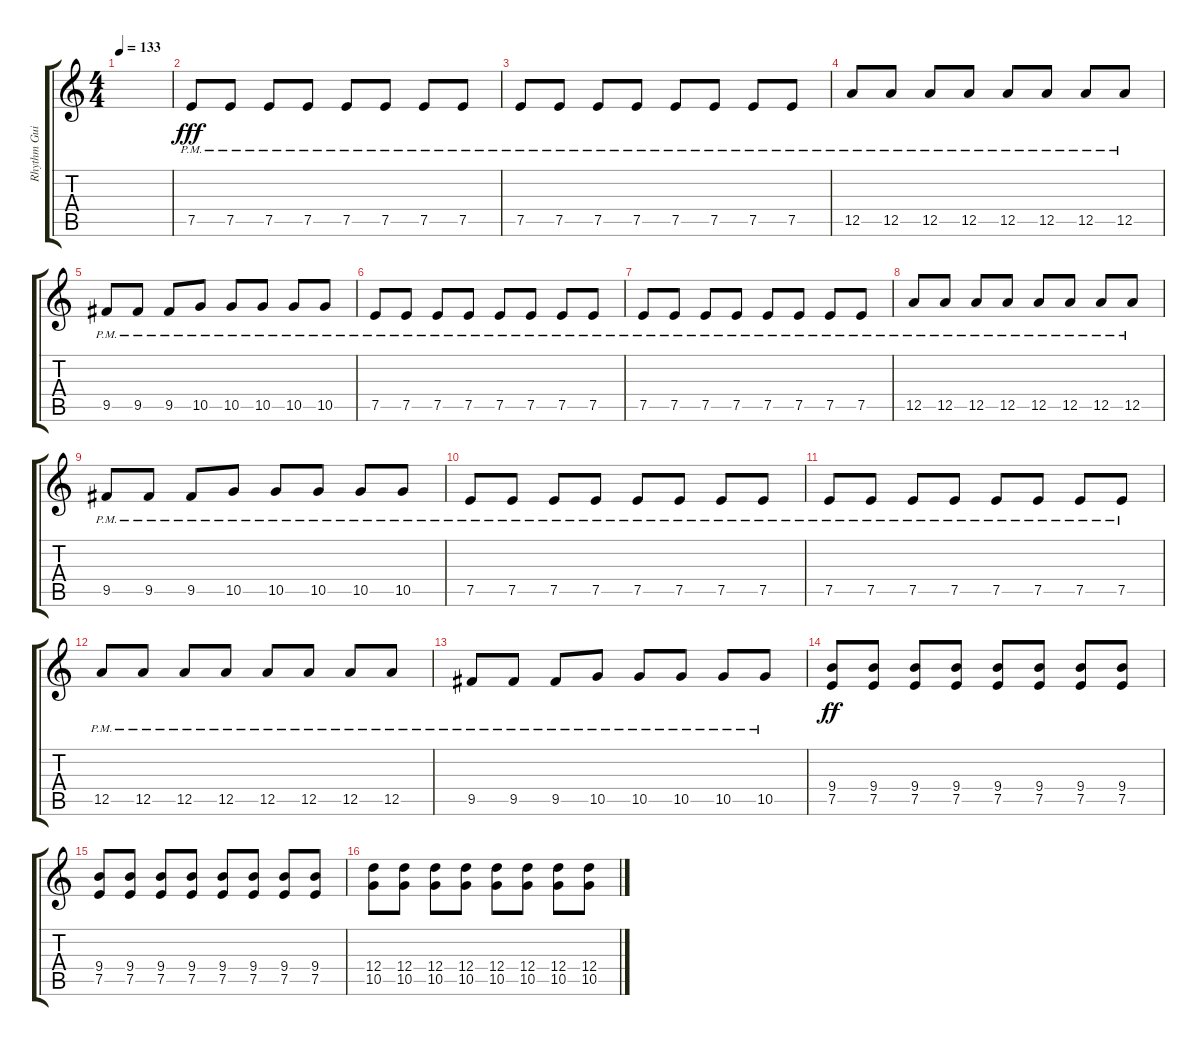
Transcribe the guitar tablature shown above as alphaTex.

\track ("Rhythm Guitar" "Rhythm Gui") {instrument distortionguitar}
\staff {score tabs}
\tuning (E4 B3 G3 D3 A2 E2) {hide}
\ts (4 4)
\tempo 133
\clef g2
\ks c
|
7.5{pm}.8{dy fff} 7.5{pm}.8 7.5{pm}.8 7.5{pm}.8 7.5{pm}.8 7.5{pm}.8 7.5{pm}.8 7.5{pm}.8 |
7.5{pm}.8 7.5{pm}.8 7.5{pm}.8 7.5{pm}.8 7.5{pm}.8 7.5{pm}.8 7.5{pm}.8 7.5{pm}.8 |
12.5{pm}.8 12.5{pm}.8 12.5{pm}.8 12.5{pm}.8 12.5{pm}.8 12.5{pm}.8 12.5{pm}.8 12.5{pm}.8 |
9.5{pm}.8 9.5{pm}.8 9.5{pm}.8 10.5{pm}.8 10.5{pm}.8 10.5{pm}.8 10.5{pm}.8 10.5{pm}.8 |
7.5{pm}.8 7.5{pm}.8 7.5{pm}.8 7.5{pm}.8 7.5{pm}.8 7.5{pm}.8 7.5{pm}.8 7.5{pm}.8 |
7.5{pm}.8 7.5{pm}.8 7.5{pm}.8 7.5{pm}.8 7.5{pm}.8 7.5{pm}.8 7.5{pm}.8 7.5{pm}.8 |
12.5{pm}.8 12.5{pm}.8 12.5{pm}.8 12.5{pm}.8 12.5{pm}.8 12.5{pm}.8 12.5{pm}.8 12.5{pm}.8 |
9.5{pm}.8 9.5{pm}.8 9.5{pm}.8 10.5{pm}.8 10.5{pm}.8 10.5{pm}.8 10.5{pm}.8 10.5{pm}.8 |
7.5{pm}.8 7.5{pm}.8 7.5{pm}.8 7.5{pm}.8 7.5{pm}.8 7.5{pm}.8 7.5{pm}.8 7.5{pm}.8 |
7.5{pm}.8 7.5{pm}.8 7.5{pm}.8 7.5{pm}.8 7.5{pm}.8 7.5{pm}.8 7.5{pm}.8 7.5{pm}.8 |
12.5{pm}.8 12.5{pm}.8 12.5{pm}.8 12.5{pm}.8 12.5{pm}.8 12.5{pm}.8 12.5{pm}.8 12.5{pm}.8 |
9.5{pm}.8 9.5{pm}.8 9.5{pm}.8 10.5{pm}.8 10.5{pm}.8 10.5{pm}.8 10.5{pm}.8 10.5{pm}.8 |
(9.4 7.5).8{dy ff} (9.4 7.5).8 (9.4 7.5).8 (9.4 7.5).8 (9.4 7.5).8 (9.4 7.5).8 (9.4 7.5).8 (9.4 7.5).8 |
(9.4 7.5).8 (9.4 7.5).8 (9.4 7.5).8 (9.4 7.5).8 (9.4 7.5).8 (9.4 7.5).8 (9.4 7.5).8 (9.4 7.5).8 |
(12.4 10.5).8 (12.4 10.5).8 (12.4 10.5).8 (12.4 10.5).8 (12.4 10.5).8 (12.4 10.5).8 (12.4 10.5).8 (12.4 10.5).8
